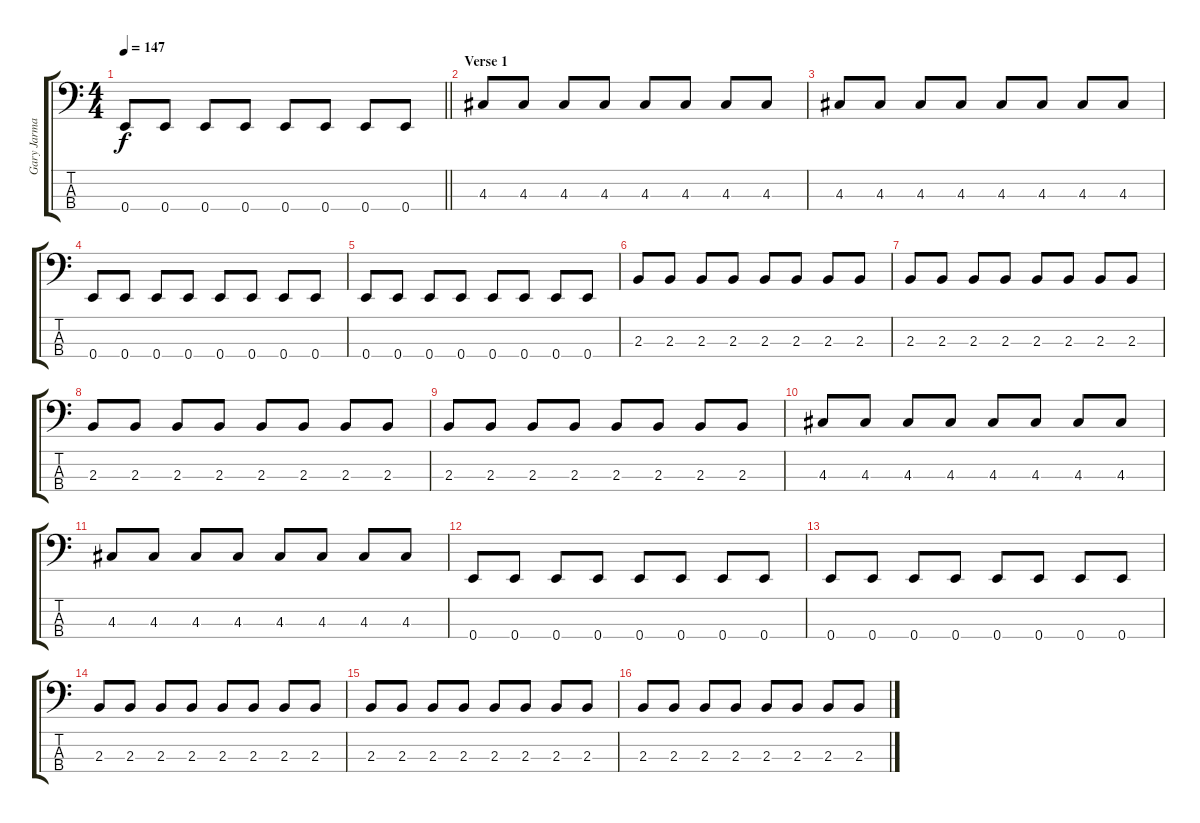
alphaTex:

\track ("Gary Jarman (Bass)" "Gary Jarma") {instrument electricbasspick}
\staff {score tabs}
\tuning (G2 D2 A1 E1) {hide}
\ts (4 4)
\tempo 147
\clef f4
\barLineRight lightlight
\ks c
0.4.8{dy f} 0.4.8 0.4.8 0.4.8 0.4.8 0.4.8 0.4.8 0.4.8 |
\section ("" "Verse 1")
4.3.8 4.3.8 4.3.8 4.3.8 4.3.8 4.3.8 4.3.8 4.3.8 |
4.3.8 4.3.8 4.3.8 4.3.8 4.3.8 4.3.8 4.3.8 4.3.8 |
0.4.8 0.4.8 0.4.8 0.4.8 0.4.8 0.4.8 0.4.8 0.4.8 |
0.4.8 0.4.8 0.4.8 0.4.8 0.4.8 0.4.8 0.4.8 0.4.8 |
2.3.8 2.3.8 2.3.8 2.3.8 2.3.8 2.3.8 2.3.8 2.3.8 |
2.3.8 2.3.8 2.3.8 2.3.8 2.3.8 2.3.8 2.3.8 2.3.8 |
2.3.8 2.3.8 2.3.8 2.3.8 2.3.8 2.3.8 2.3.8 2.3.8 |
2.3.8 2.3.8 2.3.8 2.3.8 2.3.8 2.3.8 2.3.8 2.3.8 |
4.3.8 4.3.8 4.3.8 4.3.8 4.3.8 4.3.8 4.3.8 4.3.8 |
4.3.8 4.3.8 4.3.8 4.3.8 4.3.8 4.3.8 4.3.8 4.3.8 |
0.4.8 0.4.8 0.4.8 0.4.8 0.4.8 0.4.8 0.4.8 0.4.8 |
0.4.8 0.4.8 0.4.8 0.4.8 0.4.8 0.4.8 0.4.8 0.4.8 |
2.3.8 2.3.8 2.3.8 2.3.8 2.3.8 2.3.8 2.3.8 2.3.8 |
2.3.8 2.3.8 2.3.8 2.3.8 2.3.8 2.3.8 2.3.8 2.3.8 |
2.3.8 2.3.8 2.3.8 2.3.8 2.3.8 2.3.8 2.3.8 2.3.8
